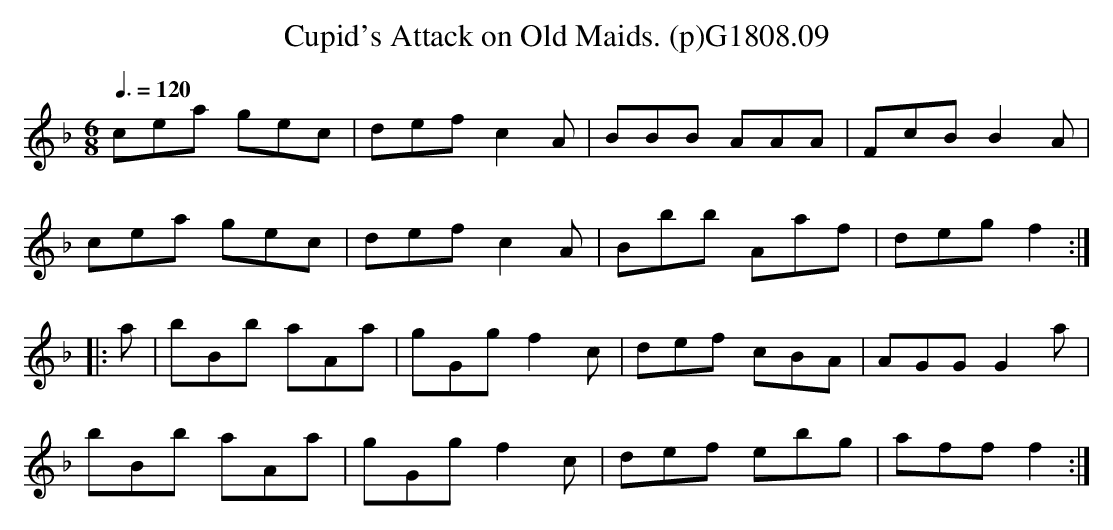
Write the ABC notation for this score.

X:1
T:Cupid's Attack on Old Maids. (p)G1808.09
M:6/8
L:1/8
Q:3/8=120
K:Dm
cea gec|def c2 A|BBB AAA|FcB B2 A|
cea gec|def c2 A|Bbb Aaf|deg f2:|
|:a|bBb aAa|gGg f2 c|def cBA|AGG G2 a|
bBb aAa|gGg f2 c|def ebg|aff f2:|
